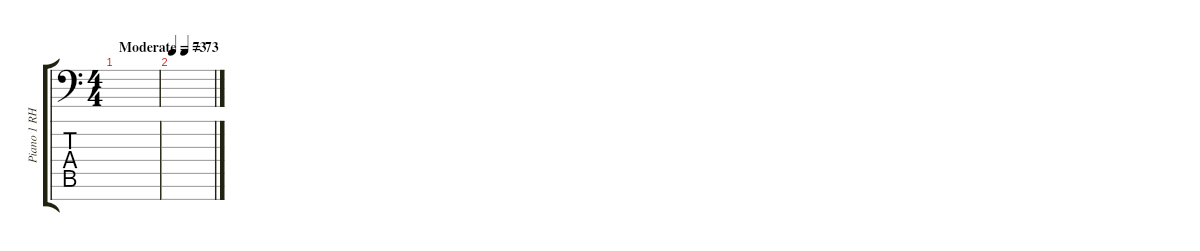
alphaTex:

\track ("Piano 1 RH" "Piano 1 RH") {instrument overdrivenguitar}
\staff {score tabs}
\tuning (E4 B3 G3 D3 A2 E2 C-1) {hide}
\ts (4 4)
\tempo (73 "Moderate")
\clef f4
\ks c
|
\tempo 73
